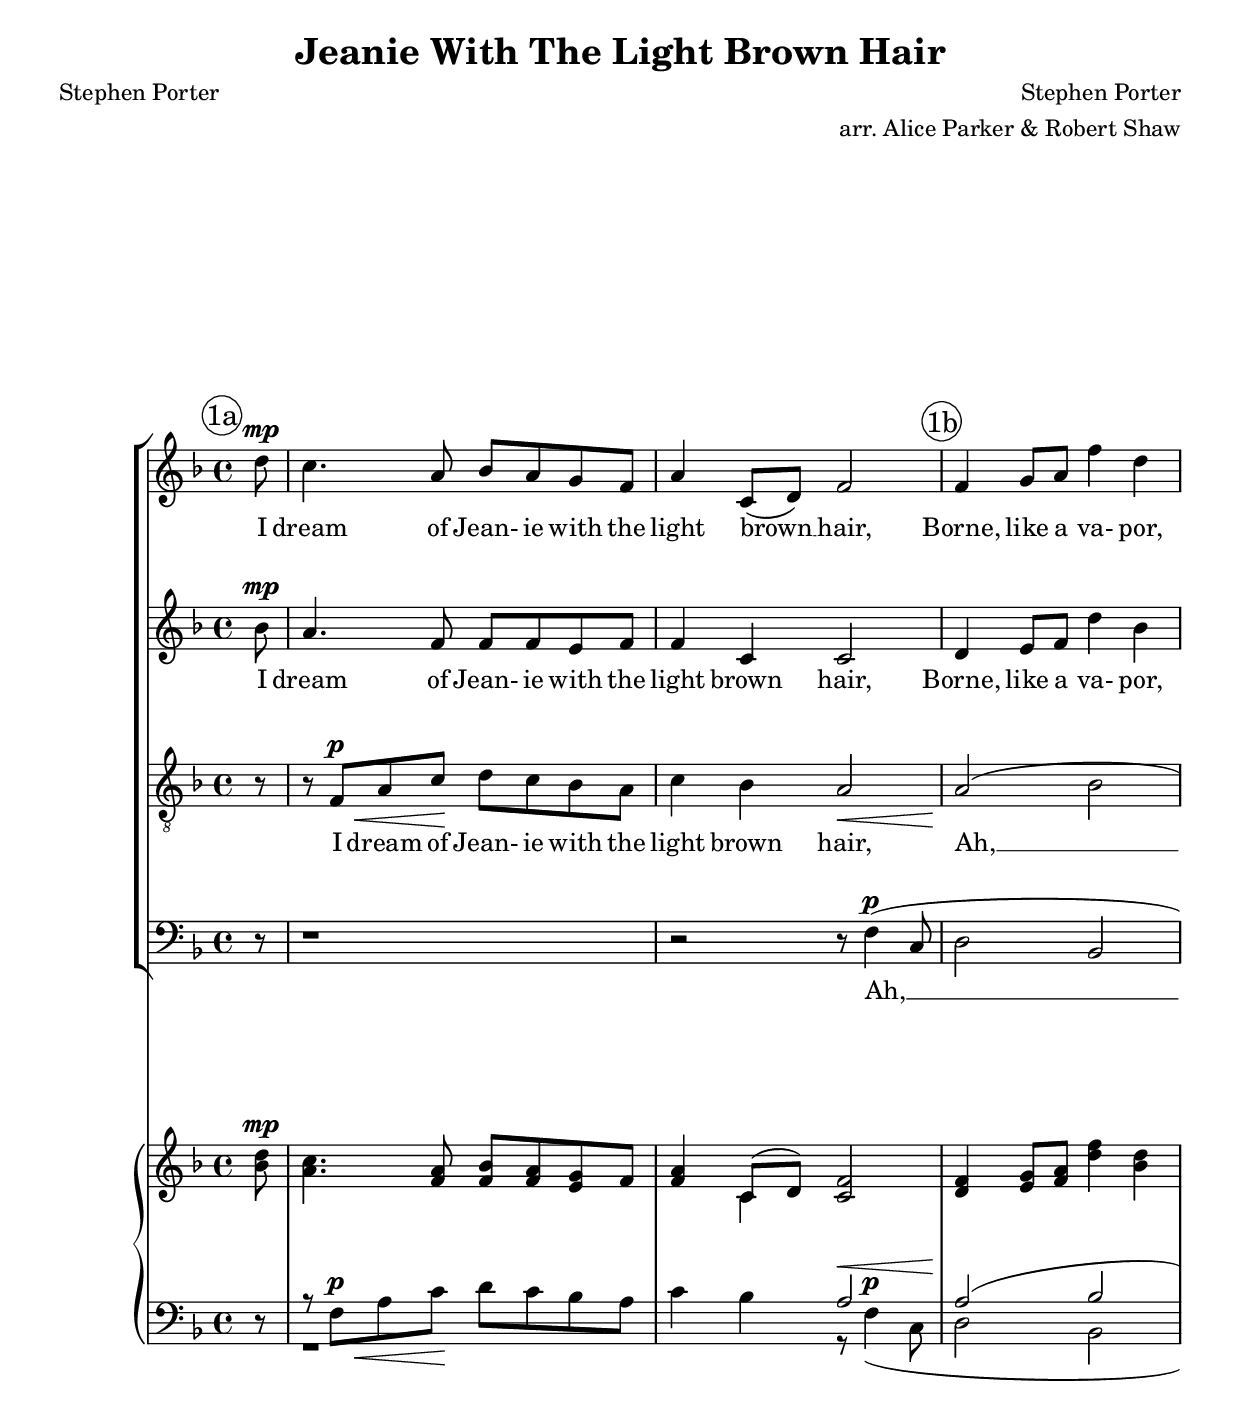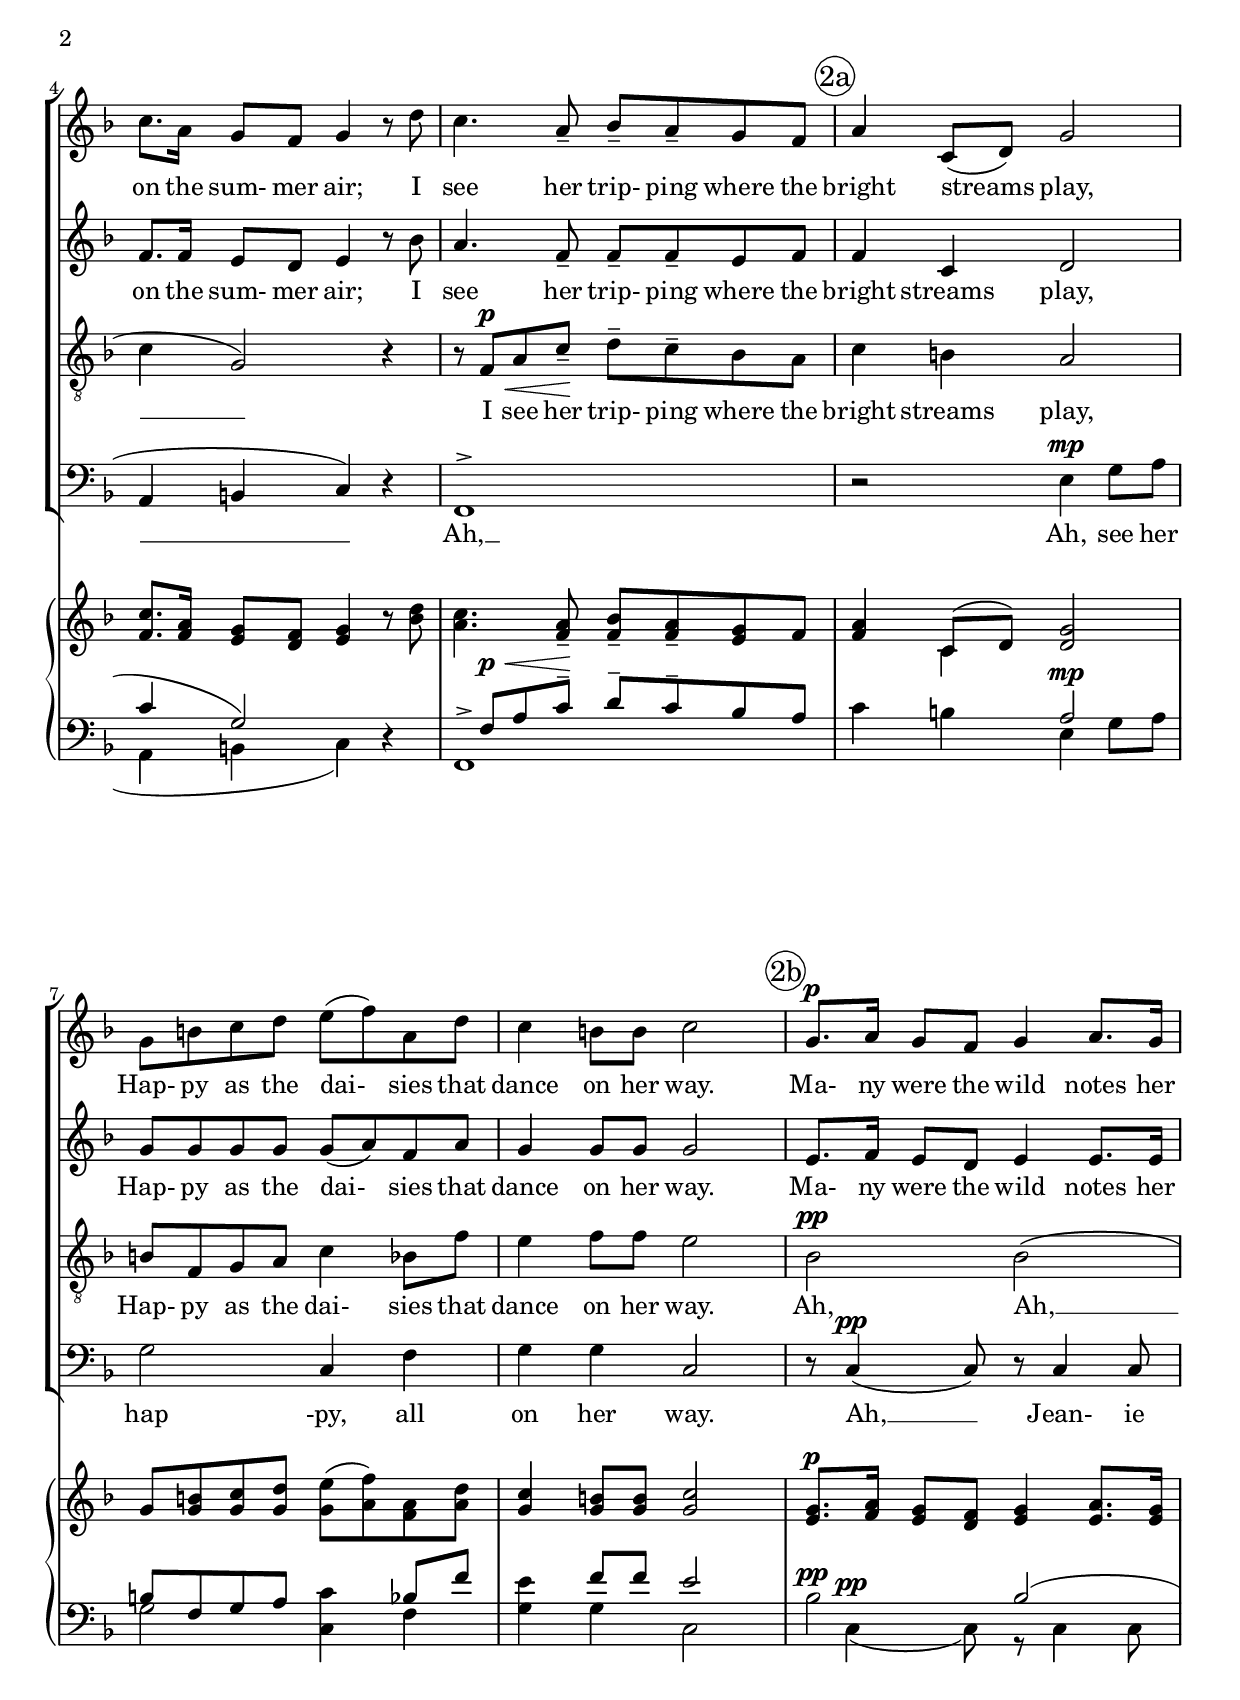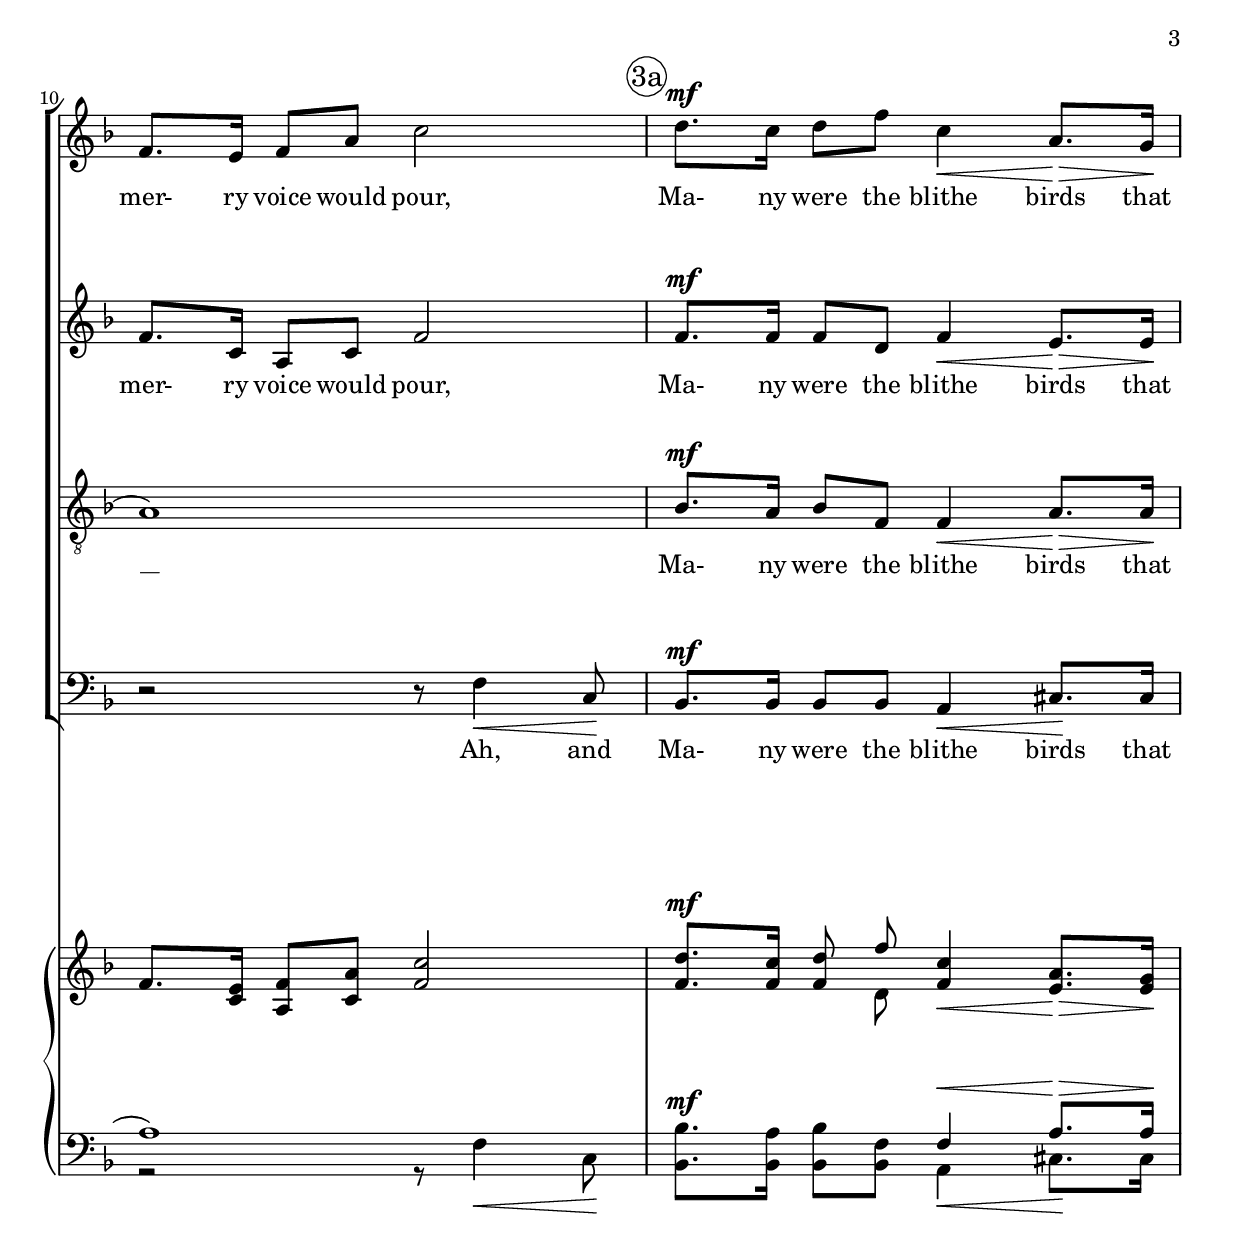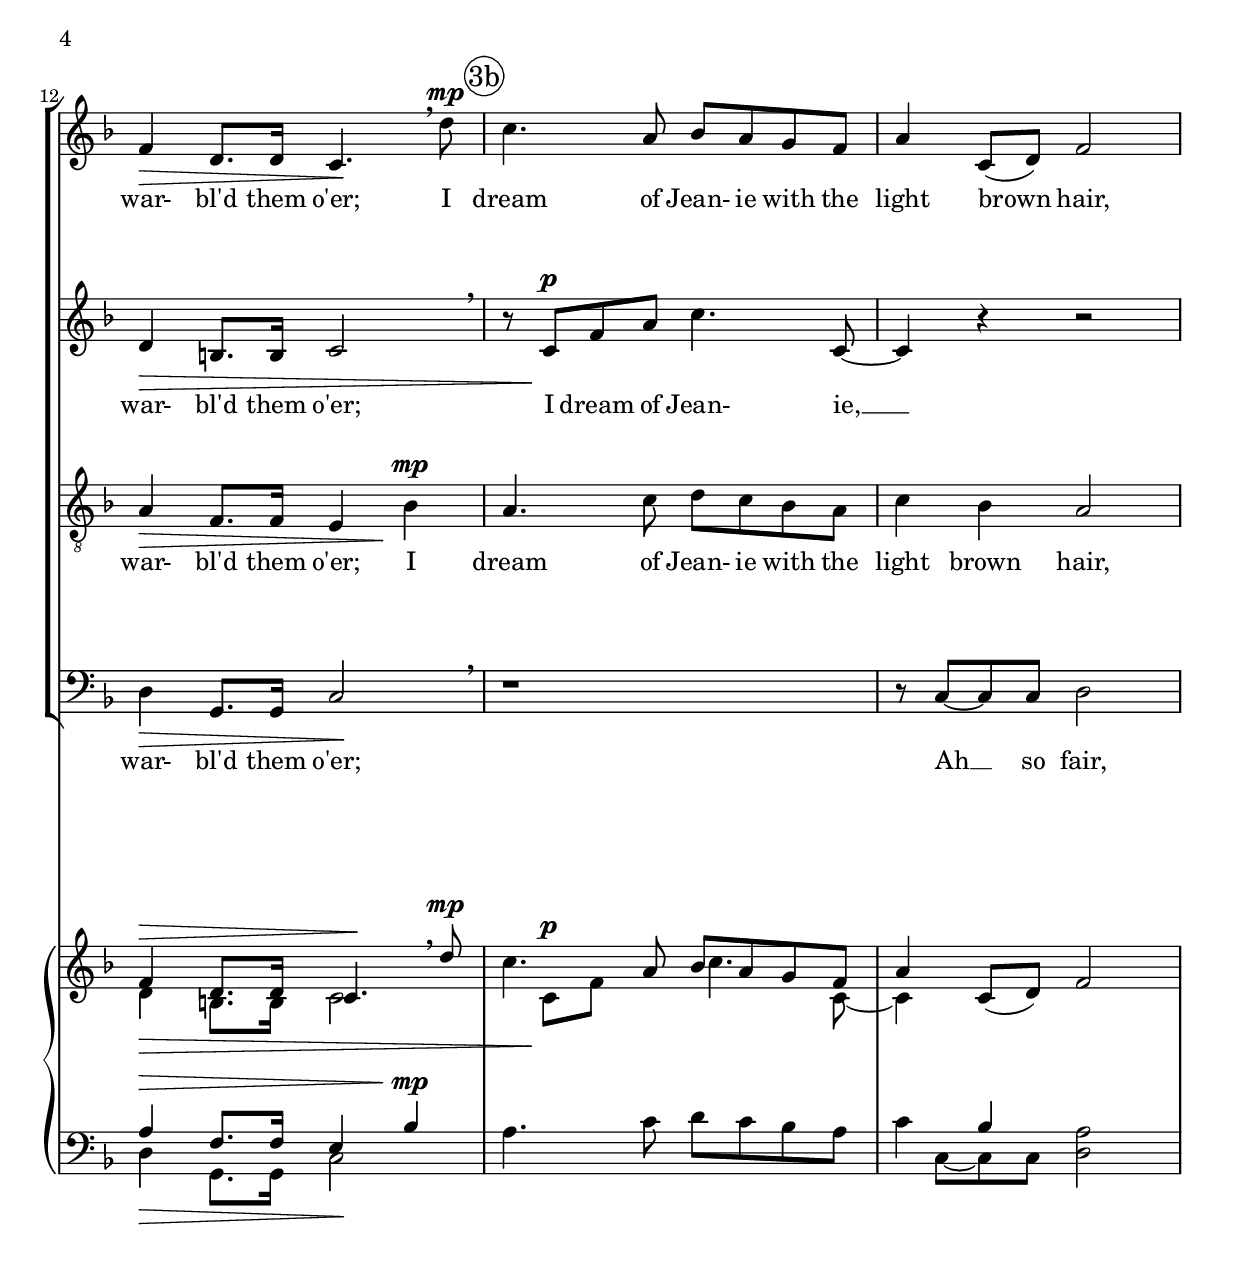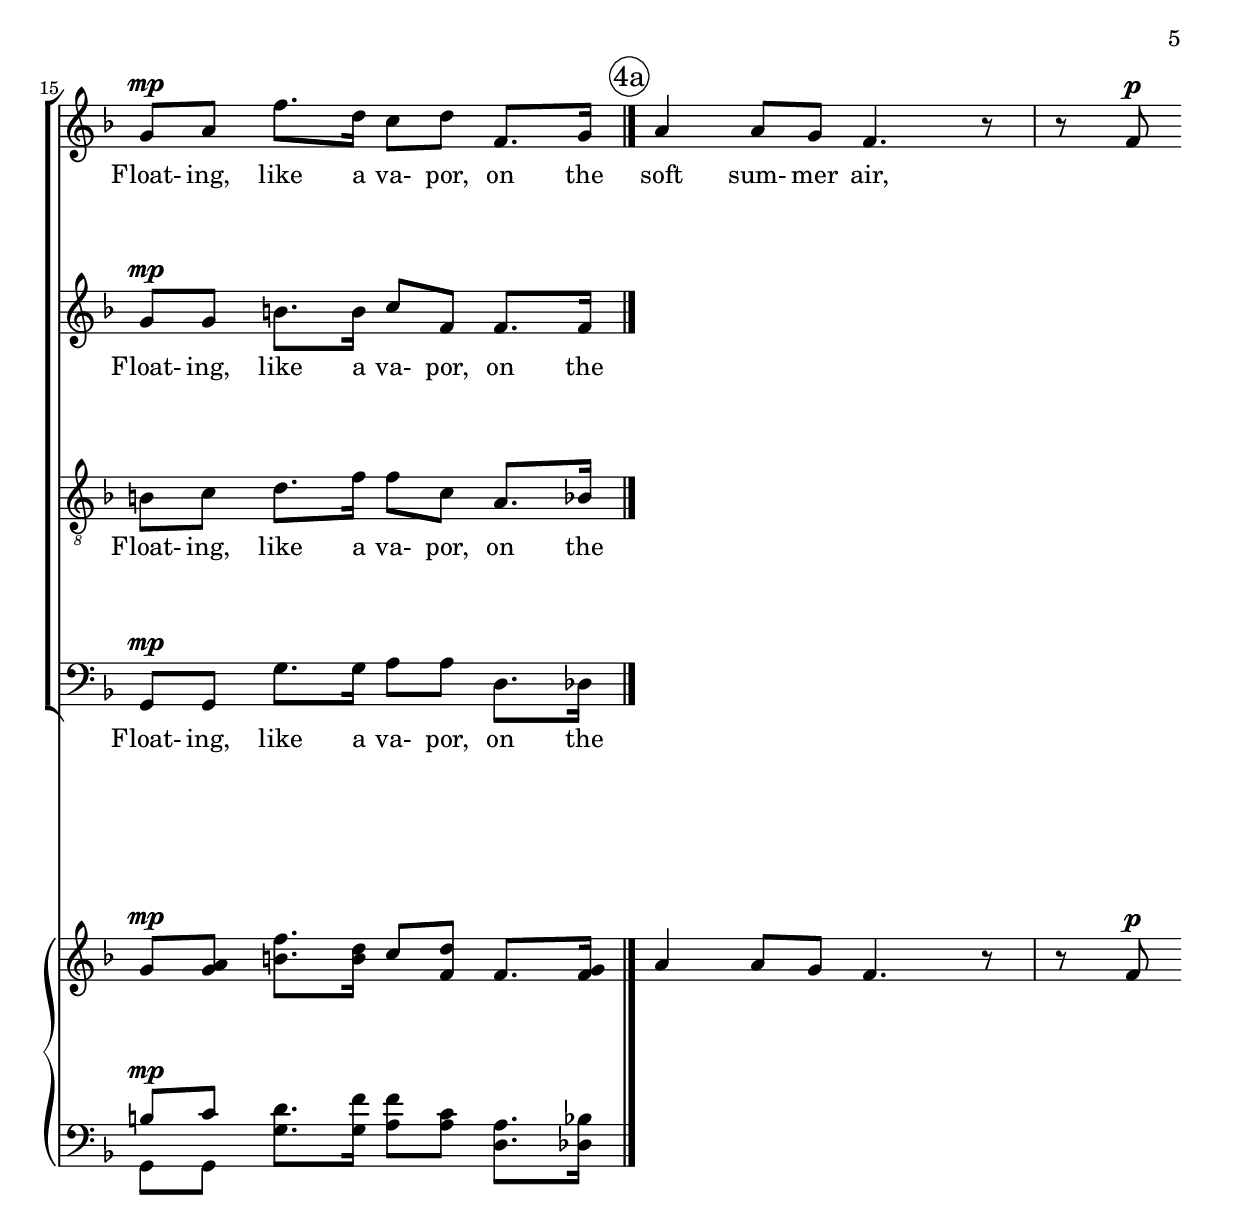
\version "2.19.80"

tempotrack = {
  \key f \major
  \time 4/4
}

RehearsalTrack = {
  \partial 8 \mark \markup { \circle "1a" } s8
  s1 s1
  \mark \markup {\circle "1b"}
  s1 s1 s1
  \mark \markup {\circle "2a"}
  s1 s1 s1
  \mark \markup {\circle "2b"}
  s1 s1
  \mark \markup {\circle "3a"}
  s1 s1
  \mark \markup {\circle "3b"}
  s1 s1 s1
  \mark \markup {\circle "4a"}
}

SopranoTempo = \relative c'' {
  \key f \major
  \time 4/4
  \partial 8 s8
  s1
}

SopranoMusic = \relative c'' {
  \key f \major
  \time 4/4
  \partial 8 d8^\mp
  c4. a8 bes a g f
  a4 c,8(d) f2
  f4 g8 a f'4 d
  c8. a16 g8 f g4 r8 d'
  c4. a8-- bes-- a-- g f % 5
  a4 c,8(d) g2
  g8 b c d e(f) a, d
  c4 b8 b c2
  g8.^\p a16 g8 f g4 a8. g16
  f8. e16 f8 a c2 % 10
  d8.^\mf c16 d8  f c4\<a8.\>g16\!
  f4\>d8. d16 c4.\! \breathe d'8^\mp
  c4. a8 bes a g f
  a4 c,8(d) f2
  g8^\mp a f'8. d16 c8 d f,8. g16
  a4 a8 g f4. r8
  r8 f8^\p 
}

SopranoLyrics = \lyricmode {
  I dream of Jean- ie with the light brown __ hair,
  Borne, like a va- por, on the sum- mer air;
  I see her trip- ping where the bright streams play,
  Hap- py as the dai- sies that dance on her way.
  Ma- ny were the wild notes her mer- ry voice would pour,
  Ma- ny were the blithe birds that war- bl'd them o'er;
  I dream of Jean- ie with the light brown hair,
  Float- ing, like a va- por, on the soft sum- mer air,
}

AltoTempo = \relative c' {
  \key f \major
  \time 4/4
  \partial 8 s8
  s1
}

AltoMusic = \relative c'' {
  \key f \major
  \time 4/4
  \partial 8 bes8^\mp
  a4. f8 f f e f
  f4 c c2
  d4 e8 f d'4 bes
  f8. f16 e8 d e4 r8 bes'
  a4. f8-- f-- f-- e f % 5
  f4 c d2
  g8 g g g g(a) f a
  g4 g8 g g2
  e8. f16 e8 d e4 e8. e16
  f8. c16 a8 c f2 % 10
  f8.^\mf f16 f8 d f4\<e8.\> e16\!
  d4\> b8. b16 c2 \breathe
  r8 c^\p f a c4. c,8~
  c4 r r2
  g'8^\mp g b8. b16 c8 f, f8. f16
  \bar "|."
}

AltoLyrics = \lyricmode {
  I dream of Jean- ie with the light brown hair,
  Borne, like a va- por, on the sum- mer air;
  I see her trip- ping where the bright streams play,
  Hap- py as the dai- sies that dance on her way.
  Ma- ny were the wild notes her mer- ry voice would pour,
  Ma- ny were the blithe birds that war- bl'd them o'er;
  I dream of Jean- ie, __
  Float- ing, like a va- por, on the soft sum- mer air,
}

TenorMusic = \relative c {
  \key f \major
  \time 4/4
  \partial 8 r8
  r8 f^\p\< a c\! d c bes a
  c4 bes a2\<
  a2\!( bes
  c4 g2) r4
  r8 f8^\p\< a c--\! d-- c-- bes a
  c4 b a2
  b8 f g a c4 bes8 f'
  e4 f8 f e2
  bes2^\pp bes2(
  a1)
  bes8.^\mf a16 bes8 f f4\< a8.\> a16\!
  a4\> f8. f16 e4 bes'^\mp
  a4. c8 d c bes a
  c4 bes a2
  b8 c d8. f16 f8 c a8. bes16
  \bar "|."
}

TenorLyrics = \lyricmode {
  I dream of Jean- ie with the light brown hair,
  Ah, __
  I see her trip- ping where the bright streams play,
  Hap- py as the dai- sies that dance on her way.
  Ah, Ah, __
  Ma- ny were the blithe birds that war- bl'd them o'er;
  I dream of Jean- ie with the light brown hair,
  Float- ing, like a va- por, on the soft sum- mer air,
}

BassMusic = \relative c {
  \key f \major
  \time 4/4
  \partial 8 r8
  r1
  r2 r8 f4^\p(c8
  d2 bes
  a4 b c) r
  f,1^> % 5 % 5
  r2 e'4^\mp g8 a
  g2 c,4 f
  g4 g c,2
  r8 c4^\pp(c8) r c4 c8
  r2 r8 f4\<c8\! % 10
  bes8.^\mf bes16 bes8 bes a4\< cis8.\! cis16\!
  d4\> g,8. g16 c2\! \breathe
  r1
  r8 c~c c d2
  g,8^\mp g g'8. g16 a8 a d,8. des16
  \bar "|."
}

BassLyrics = \lyricmode {
  Ah, __ Ah, __
  Ah, see her hap -py, all on her way.
  Ah, __ Jean- ie
  Ah, and
  Ma- ny were the blithe birds that war- bl'd them o'er;
  Ah __ so fair, 
  Float- ing, like a va- por, on the soft sum- mer air,
}


\header {
  title = "Jeanie With The Light Brown Hair"
  composer = "Stephen Porter"
  poet     = "Stephen Porter"
  arranger = "arr. Alice Parker & Robert Shaw"
}

global = {
  \key f \major
  \time 4/4
}

\score {
  <<
    \new ChoirStaff <<
      \new Staff = "sopranos" <<
        \new Voice { \RehearsalTrack }
%	\sopranoTempo
        \new Voice = sopranos \with { \remove "Note_heads_engraver" \remove "Rest_engraver" \consists "Completion_heads_engraver" \consists "Completion_rest_engraver" } { << \global \SopranoMusic >> }
        \context Lyrics = "sopranos" \lyricsto "sopranos" \SopranoLyrics
      >>
      \new Staff = "altos" <<
        \new Voice = "altos" { << \global \AltoMusic >> }
        \context Lyrics = "altos" \lyricsto "altos" \AltoLyrics
      >>
      \new Staff = "tenori" <<
        \new Voice = "tenors" { \clef "treble_8" << \global \TenorMusic >> }
        \context Lyrics = "tenors" \lyricsto "tenors" \TenorLyrics
      >>
      \new Staff = "basses" <<
        \new Voice = "basses" { \clef bass << \global \BassMusic >> }
        \context Lyrics = "basses" \lyricsto "basses" \BassLyrics
      >>
    >>
    \new PianoStaff <<
      \new Staff <<
        \set Staff.printPartCombineTexts = ##f
        \partcombine
        << \global \SopranoMusic >>
        << \global \AltoMusic >>
      >>
      \new Staff <<
        \clef bass
        \set Staff.printPartCombineTexts = ##f
        \partcombine
        << \global \TenorMusic >>
        << \global \BassMusic >>
      >>
    >>
  >>
}
